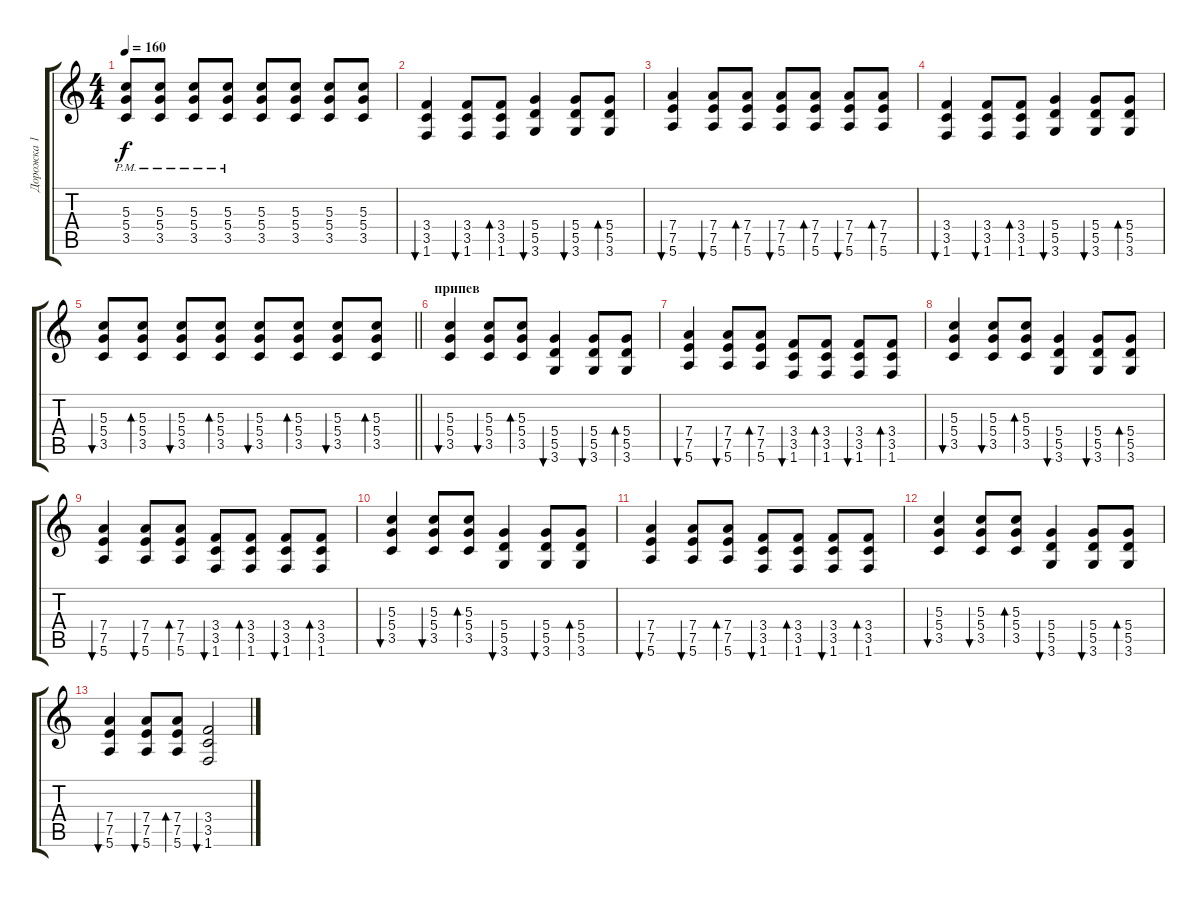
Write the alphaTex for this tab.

\track ("Дорожка 1" "Дорожка 1") {instrument acousticguitarsteel}
\staff {score tabs}
\tuning (E4 B3 G3 D3 A2 E2) {hide}
\ts (4 4)
\tempo 160
\clef g2
\ks c
(5.3{pm} 5.4{pm} 3.5{pm}).8{dy f} (5.3{pm} 5.4{pm} 3.5{pm}).8 (5.3{pm} 5.4{pm} 3.5{pm}).8 (5.3{pm} 5.4{pm} 3.5{pm}).8 (5.3 5.4 3.5).8 (5.3 5.4 3.5).8 (5.3 5.4 3.5).8 (5.3 5.4 3.5).8 |
(3.4 3.5 1.6).4{bu 60} (3.4 3.5 1.6).8{bu 60} (3.4 3.5 1.6).8{bd 60} (5.4 5.5 3.6).4{bu 60} (5.4 5.5 3.6).8{bu 60} (5.4 5.5 3.6).8{bd 60} |
(7.4 7.5 5.6).4{bu 60} (7.4 7.5 5.6).8{bu 60} (7.4 7.5 5.6).8{bd 60} (7.4 7.5 5.6).8{bu 60} (7.4 7.5 5.6).8{bd 60} (7.4 7.5 5.6).8{bu 60} (7.4 7.5 5.6).8{bd 60} |
(3.4 3.5 1.6).4{bu 60} (3.4 3.5 1.6).8{bu 60} (3.4 3.5 1.6).8{bd 60} (5.4 5.5 3.6).4{bu 60} (5.4 5.5 3.6).8{bu 60} (5.4 5.5 3.6).8{bd 60} |
\barLineRight lightlight
(5.3 5.4 3.5).8{bu 60} (5.3 5.4 3.5).8{bd 60} (5.3 5.4 3.5).8{bu 60} (5.3 5.4 3.5).8{bd 60} (5.3 5.4 3.5).8{bu 60} (5.3 5.4 3.5).8{bd 60} (5.3 5.4 3.5).8{bu 60} (5.3 5.4 3.5).8{bd 60} |
\section ("" "припев")
(5.3 5.4 3.5).4{bu 60} (5.3 5.4 3.5).8{bu 60} (5.3 5.4 3.5).8{bd 60} (5.4 5.5 3.6).4{bu 60} (5.4 5.5 3.6).8{bu 60} (5.4 5.5 3.6).8{bd 60} |
(7.4 7.5 5.6).4{bu 60} (7.4 7.5 5.6).8{bu 60} (7.4 7.5 5.6).8{bd 60} (3.4 3.5 1.6).8{bu 60} (3.4 3.5 1.6).8{bd 60} (3.4 3.5 1.6).8{bu 60} (3.4 3.5 1.6).8{bd 60} |
(5.3 5.4 3.5).4{bu 60} (5.3 5.4 3.5).8{bu 60} (5.3 5.4 3.5).8{bd 60} (5.4 5.5 3.6).4{bu 60} (5.4 5.5 3.6).8{bu 60} (5.4 5.5 3.6).8{bd 60} |
(7.4 7.5 5.6).4{bu 60} (7.4 7.5 5.6).8{bu 60} (7.4 7.5 5.6).8{bd 60} (3.4 3.5 1.6).8{bu 60} (3.4 3.5 1.6).8{bd 60} (3.4 3.5 1.6).8{bu 60} (3.4 3.5 1.6).8{bd 60} |
(5.3 5.4 3.5).4{bu 60} (5.3 5.4 3.5).8{bu 60} (5.3 5.4 3.5).8{bd 60} (5.4 5.5 3.6).4{bu 60} (5.4 5.5 3.6).8{bu 60} (5.4 5.5 3.6).8{bd 60} |
(7.4 7.5 5.6).4{bu 60} (7.4 7.5 5.6).8{bu 60} (7.4 7.5 5.6).8{bd 60} (3.4 3.5 1.6).8{bu 60} (3.4 3.5 1.6).8{bd 60} (3.4 3.5 1.6).8{bu 60} (3.4 3.5 1.6).8{bd 60} |
(5.3 5.4 3.5).4{bu 60} (5.3 5.4 3.5).8{bu 60} (5.3 5.4 3.5).8{bd 60} (5.4 5.5 3.6).4{bu 60} (5.4 5.5 3.6).8{bu 60} (5.4 5.5 3.6).8{bd 60} |
(7.4 7.5 5.6).4{bu 60} (7.4 7.5 5.6).8{bu 60} (7.4 7.5 5.6).8{bd 60} (3.4 3.5 1.6).2{bu 60}
